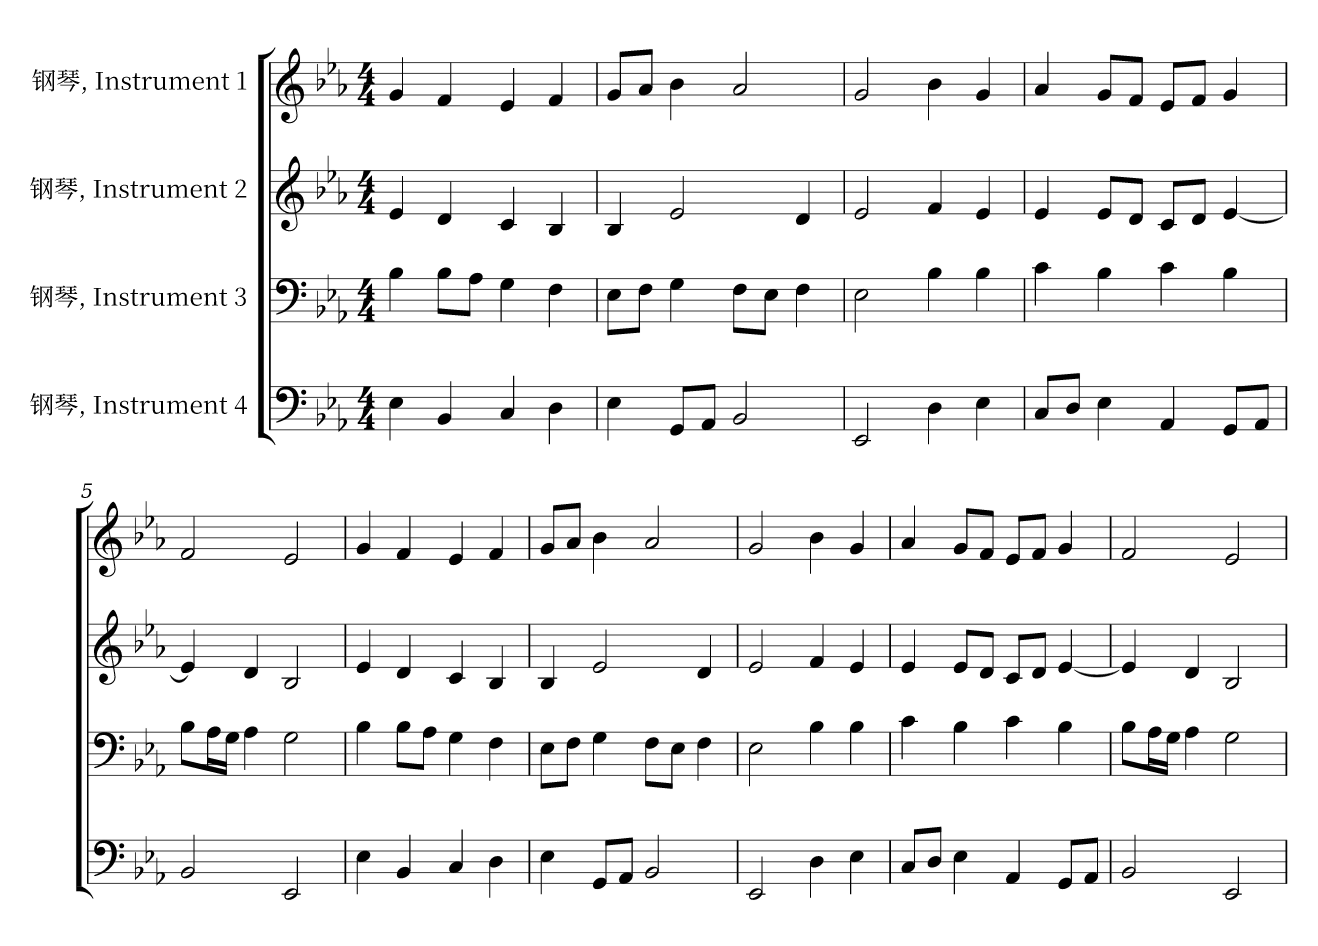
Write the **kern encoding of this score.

**kern	**kern	**kern	**kern
*part4	*part3	*part2	*part1
*staff4	*staff3	*staff2	*staff1
*I"钢琴, Instrument 4	*I"钢琴, Instrument 3	*I"钢琴, Instrument 2	*I"钢琴, Instrument 1
*clefF4	*clefF4	*clefG2	*clefG2
*k[b-e-a-]	*k[b-e-a-]	*k[b-e-a-]	*k[b-e-a-]
*M4/4	*M4/4	*M4/4	*M4/4
*MM96	*MM96	*MM96	*MM96
=1	=1	=1	=1
4E-\	4B-\	4e-/	4g/
4BB-/	8B-\L	4d/	4f/
.	8A-\J	.	.
4C/	4G\	4c/	4e-/
4D\	4F\	4B-/	4f/
=2	=2	=2	=2
4E-\	8E-\L	4B-/	8g/L
.	8F\J	.	8a-/J
8GG/L	4G\	2e-/	4b-\
8AA-/J	.	.	.
2BB-/	8F\L	.	2a-/
.	8E-\J	.	.
.	4F\	4d/	.
=3	=3	=3	=3
2EE-/	2E-\	2e-/	2g/
4D\	4B-\	4f/	4b-\
4E-\	4B-\	4e-/	4g/
=4	=4	=4	=4
8C/L	4c\	4e-/	4a-/
8D/J	.	.	.
4E-\	4B-\	8e-/L	8g/L
.	.	8d/J	8f/J
4AA-/	4c\	8c/L	8e-/L
.	.	8d/J	8f/J
8GG/L	4B-\	[4e-/	4g/
8AA-/J	.	.	.
=5	=5	=5	=5
2BB-/	8B-\L	4e-/]	2f/
.	16A-\L	.	.
.	16G\JJ	.	.
.	4A-\	4d/	.
2EE-/	2G\	2B-/	2e-/
!!LO:LB:g=z
=6	=6	=6	=6
4E-\	4B-\	4e-/	4g/
4BB-/	8B-\L	4d/	4f/
.	8A-\J	.	.
4C/	4G\	4c/	4e-/
4D\	4F\	4B-/	4f/
=7	=7	=7	=7
4E-\	8E-\L	4B-/	8g/L
.	8F\J	.	8a-/J
8GG/L	4G\	2e-/	4b-\
8AA-/J	.	.	.
2BB-/	8F\L	.	2a-/
.	8E-\J	.	.
.	4F\	4d/	.
=8	=8	=8	=8
2EE-/	2E-\	2e-/	2g/
4D\	4B-\	4f/	4b-\
4E-\	4B-\	4e-/	4g/
=9	=9	=9	=9
8C/L	4c\	4e-/	4a-/
8D/J	.	.	.
4E-\	4B-\	8e-/L	8g/L
.	.	8d/J	8f/J
4AA-/	4c\	8c/L	8e-/L
.	.	8d/J	8f/J
8GG/L	4B-\	[4e-/	4g/
8AA-/J	.	.	.
=10	=10	=10	=10
2BB-/	8B-\L	4e-/]	2f/
.	16A-\L	.	.
.	16G\JJ	.	.
.	4A-\	4d/	.
2EE-/	2G\	2B-/	2e-/
=	=	=	=
*-	*-	*-	*-
